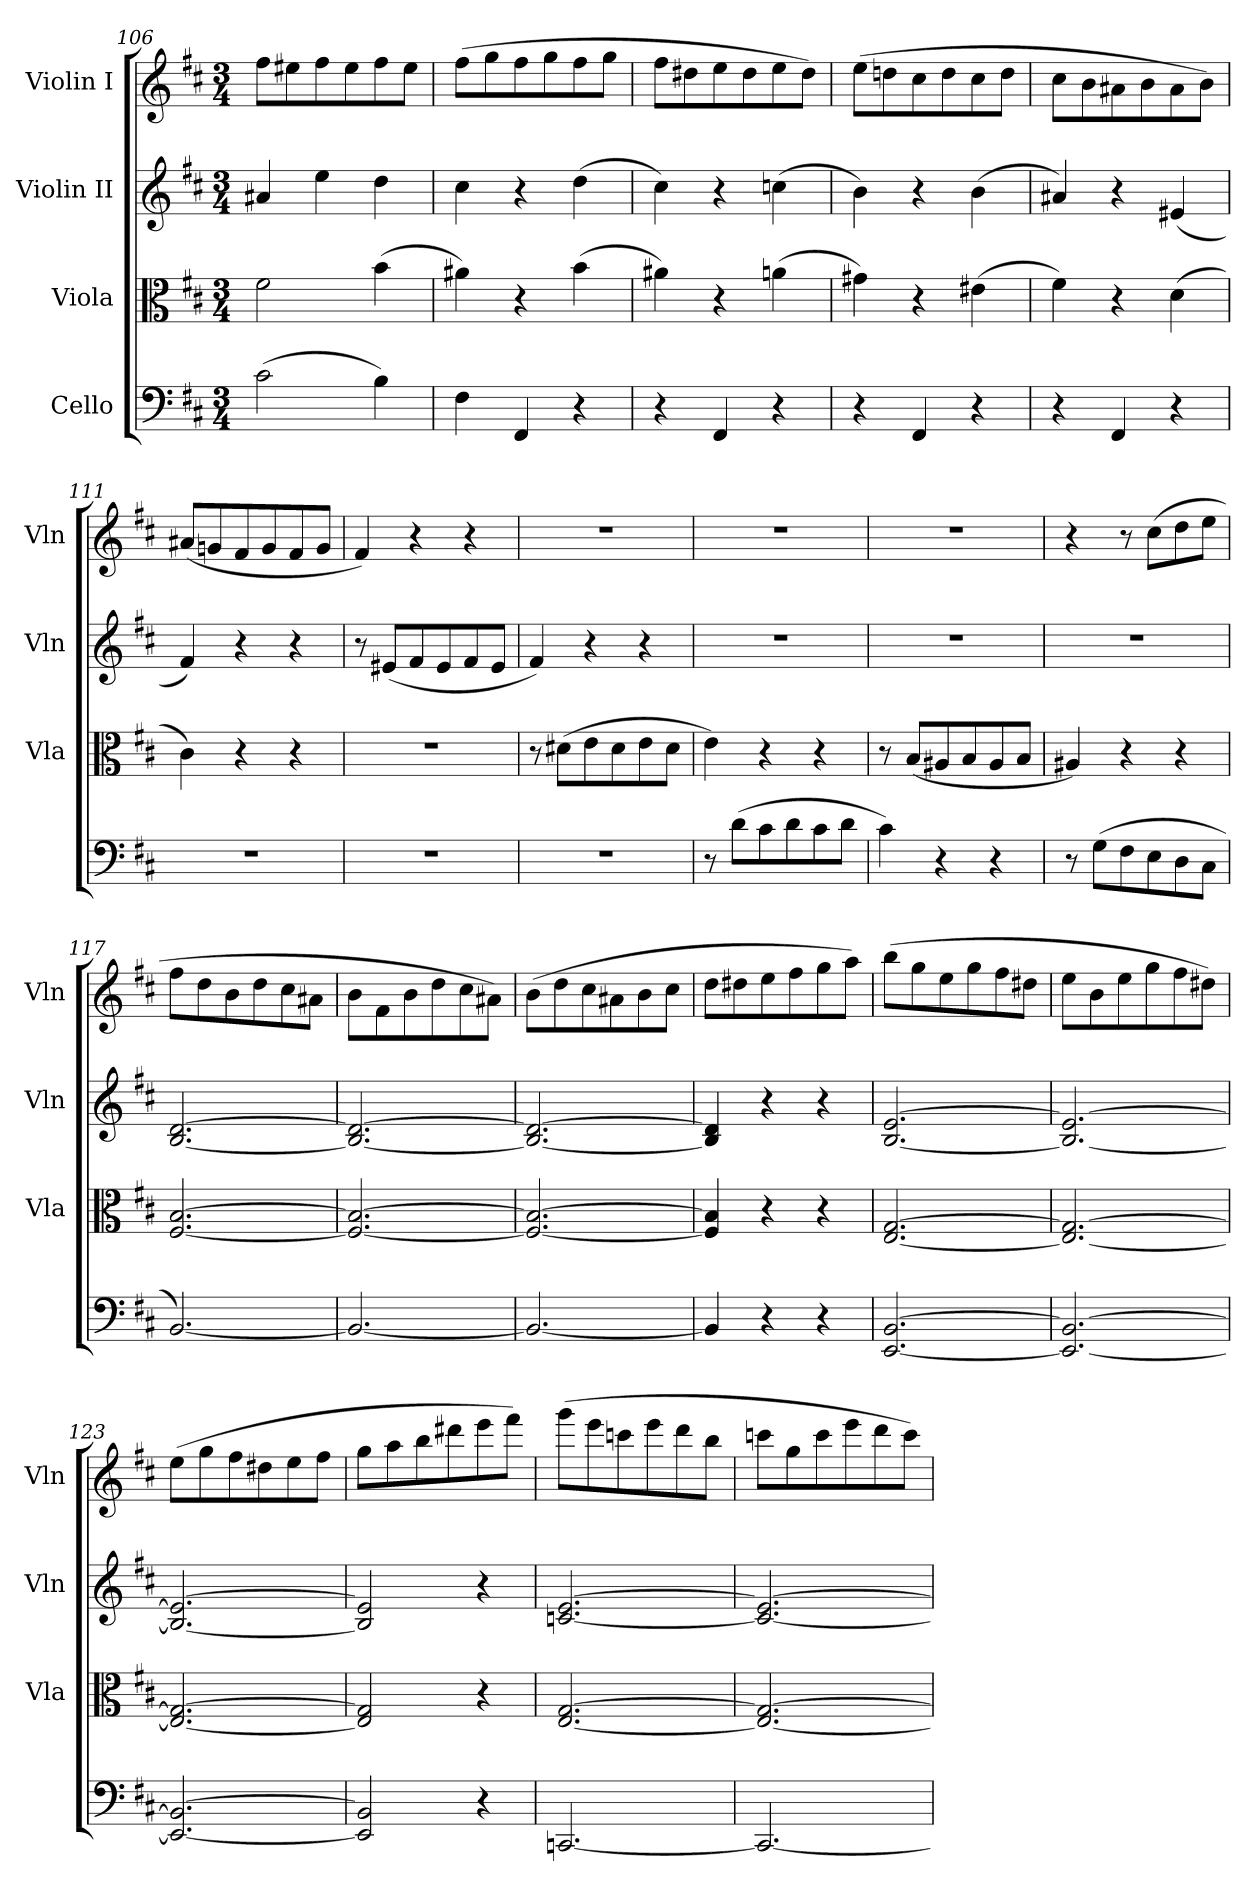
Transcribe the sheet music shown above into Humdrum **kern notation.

**kern	**kern	**kern	**kern
*part4	*part3	*part2	*part1
*staff4	*staff3	*staff2	*staff1
*I"Cello	*I"Viola	*I"Violin II	*I"Violin I
*	*I'Vla	*I'Vln	*I'Vln
*clefF4	*clefC3	*clefG2	*clefG2
*k[f#c#]	*k[f#c#]	*k[f#c#]	*k[f#c#]
*M3/4	*M3/4	*M3/4	*M3/4
=106	=106	=106	=106
(>2c#\	2f#\	4a#X/	8ff#\L
.	.	.	8ee#X\
.	.	4ee\	8ff#\
.	.	.	8ee#\
4B\)	(>4b\	4dd\	8ff#\
.	.	.	8ee#\J
=107	=107	=107	=107
4F#\	4a#X\)	4cc#\	(>8ff#\L
.	.	.	8gg\
4FF#/	4r	4r	8ff#\
.	.	.	8gg\
4r	(>4b\	(>4dd\	8ff#\
.	.	.	8gg\J
=108	=108	=108	=108
4r	4a#X\)	4cc#\)	8ff#\L
.	.	.	8dd#X\
4FF#/	4r	4r	8ee\
.	.	.	8dd#\
4r	(>4an\	(>4ccn\	8ee\
.	.	.	8dd#\J)
=109	=109	=109	=109
4r	4g#X\)	4b\)	(>8ee\L
.	.	.	8ddn\
4FF#/	4r	4r	8cc#\
.	.	.	8dd\
4r	(>4e#X\	(>4b\	8cc#\
.	.	.	8dd\J
=110	=110	=110	=110
4r	4f#\)	4a#X/)	8cc#\L
.	.	.	8b\
4FF#/	4r	4r	8a#X\
.	.	.	8b\
4r	(>4d\	(<4e#X/	8a#\
.	.	.	8b\J)
!!LO:LB:g=z
=111	=111	=111	=111
2.r	4c#\)	4f#/)	(<8a#X/L
.	.	.	8gn/
.	4r	4r	8f#/
.	.	.	8g/
.	4r	4r	8f#/
.	.	.	8g/J
=112	=112	=112	=112
2.r	2.r	8r	4f#/)
.	.	(<8e#X/L	.
.	.	8f#/	4r
.	.	8e#/	.
.	.	8f#/	4r
.	.	8e#/J	.
=113	=113	=113	=113
2.r	8r	4f#/)	2.r
.	(>8d#X\L	.	.
.	8e\	4r	.
.	8d#\	.	.
.	8e\	4r	.
.	8d#\J	.	.
=114	=114	=114	=114
8r	4e\)	2.r	2.r
(>8d\L	.	.	.
8c#\	4r	.	.
8d\	.	.	.
8c#\	4r	.	.
8d\J	.	.	.
=115	=115	=115	=115
4c#\)	8r	2.r	2.r
.	(<8B/L	.	.
4r	8A#X/	.	.
.	8B/	.	.
4r	8A#/	.	.
.	8B/J	.	.
=116	=116	=116	=116
8r	4A#X/)	2.r	4r
(>8G\L	.	.	.
8F#\	4r	.	8r
8E\	.	.	(>8cc#\L
8D\	4r	.	8dd\
8C#\J	.	.	8ee\J
=117	=117	=117	=117
[2.BB/)	[2.F#/ [2.B/	[2.B/ [2.d/	8ff#\L
.	.	.	8dd\
.	.	.	8b\
.	.	.	8dd\
.	.	.	8cc#\
.	.	.	8a#X\J
=118	=118	=118	=118
2.BB/_	2.F#/_ 2.B/_	2.B/_ 2.d/_	8b\L
.	.	.	8f#\
.	.	.	8b\
.	.	.	8dd\
.	.	.	8cc#\
.	.	.	8a#X\J)
=119	=119	=119	=119
2.BB/_	2.F#/_ 2.B/_	2.B/_ 2.d/_	(>8b\L
.	.	.	8dd\
.	.	.	8cc#\
.	.	.	8a#X\
.	.	.	8b\
.	.	.	8cc#\J
=120	=120	=120	=120
4BB/]	4F#/] 4B/]	4B/] 4d/]	8dd\L
.	.	.	8dd#X\
4r	4r	4r	8ee\
.	.	.	8ff#\
4r	4r	4r	8gg\
.	.	.	8aa\J)
=121	=121	=121	=121
[2.EE/ [2.BB/	[2.E/ [2.G/	[2.B/ [2.e/	(>8bb\L
.	.	.	8gg\
.	.	.	8ee\
.	.	.	8gg\
.	.	.	8ff#\
.	.	.	8dd#X\J
!!LO:LB:g=z
=122	=122	=122	=122
2.EE/_ 2.BB/_	2.E/_ 2.G/_	2.B/_ 2.e/_	8ee\L
.	.	.	8b\
.	.	.	8ee\
.	.	.	8gg\
.	.	.	8ff#\
.	.	.	8dd#X\J)
=123	=123	=123	=123
2.EE/_ 2.BB/_	2.E/_ 2.G/_	2.B/_ 2.e/_	(>8ee\L
.	.	.	8gg\
.	.	.	8ff#\
.	.	.	8dd#X\
.	.	.	8ee\
.	.	.	8ff#\J
=124	=124	=124	=124
2EE/] 2BB/]	2E/] 2G/]	2B/] 2e/]	8gg\L
.	.	.	8aa\
.	.	.	8bb\
.	.	.	8ddd#X\
4r	4r	4r	8eee\
.	.	.	8fff#\J)
=125	=125	=125	=125
[2.CCn/	[2.E/ [2.G/	[2.cn/ [2.e/	(>8ggg\L
.	.	.	8eee\
.	.	.	8cccn\
.	.	.	8eee\
.	.	.	8ddd\
.	.	.	8bb\J
=126	=126	=126	=126
2.CC/_	2.E/_ 2.G/_	2.c/_ 2.e/_	8cccn\L
.	.	.	8gg\
.	.	.	8ccc\
.	.	.	8eee\
.	.	.	8ddd\
.	.	.	8ccc\J)
=	=	=	=
*-	*-	*-	*-
